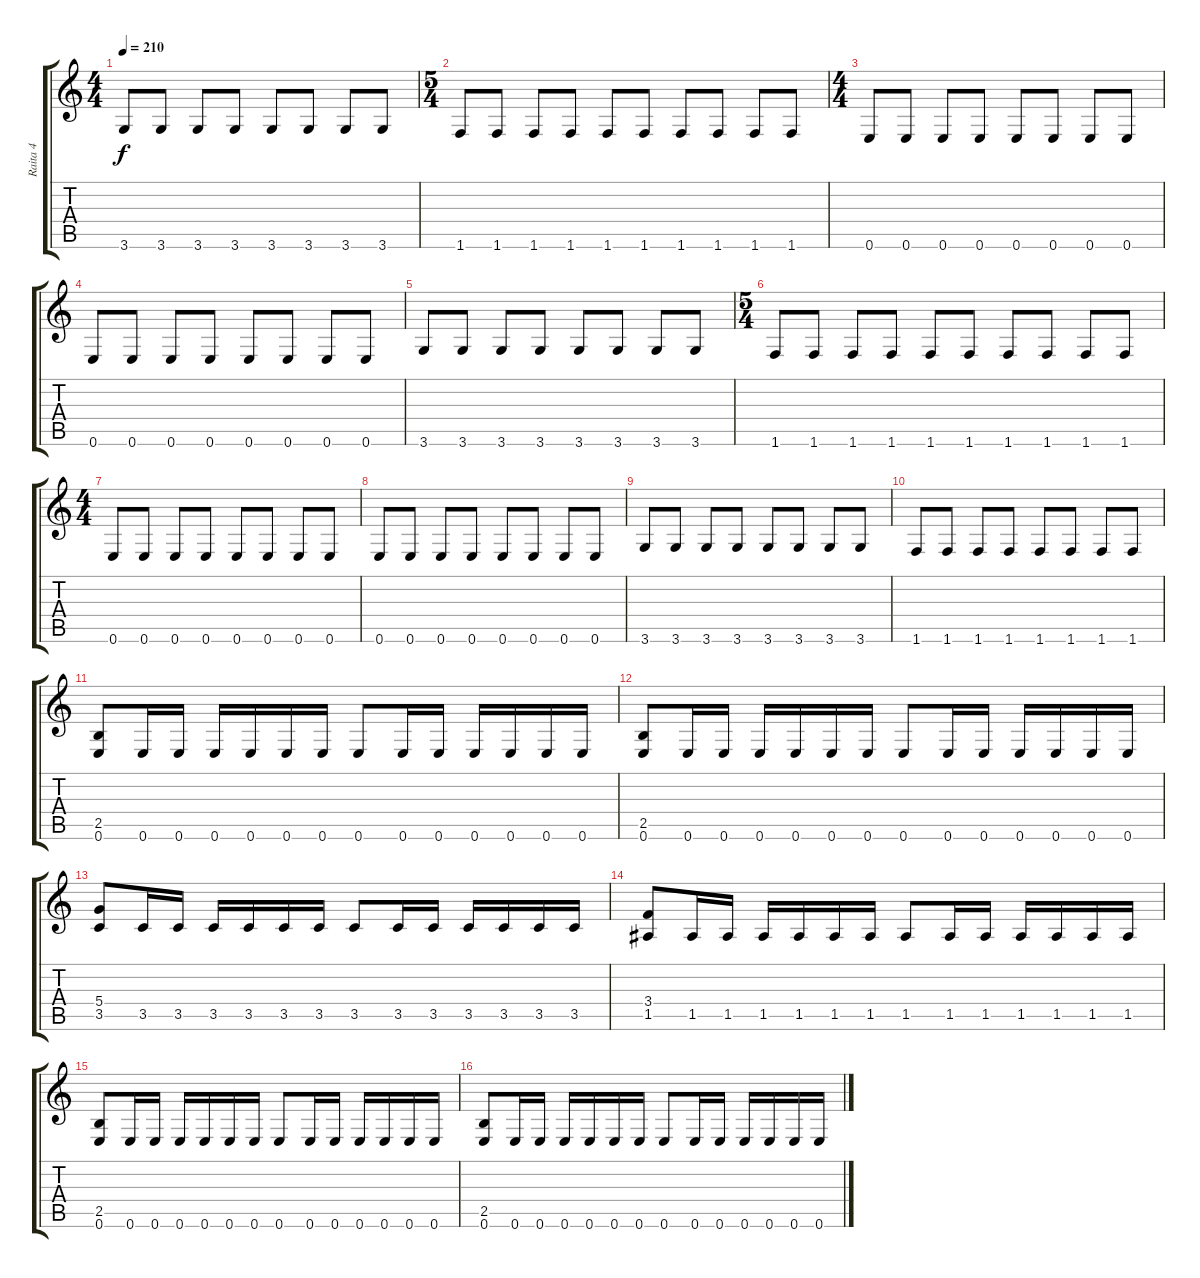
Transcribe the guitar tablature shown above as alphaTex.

\track ("Raita 4" "Raita 4") {instrument distortionguitar}
\staff {score tabs}
\tuning (E4 B3 G3 D3 A2 E2) {hide}
\ts (4 4)
\tempo 210
\clef g2
\ks c
3.6.8{dy f} 3.6.8 3.6.8 3.6.8 3.6.8 3.6.8 3.6.8 3.6.8 |
\ts (5 4)
1.6.8 1.6.8 1.6.8 1.6.8 1.6.8 1.6.8 1.6.8 1.6.8 1.6.8 1.6.8 |
\ts (4 4)
0.6.8{volume 7} 0.6.8 0.6.8 0.6.8 0.6.8 0.6.8 0.6.8 0.6.8 |
0.6.8 0.6.8 0.6.8 0.6.8 0.6.8 0.6.8 0.6.8 0.6.8 |
3.6.8 3.6.8 3.6.8 3.6.8 3.6.8 3.6.8 3.6.8 3.6.8 |
\ts (5 4)
1.6.8 1.6.8 1.6.8 1.6.8 1.6.8 1.6.8 1.6.8 1.6.8 1.6.8 1.6.8 |
\ts (4 4)
0.6.8 0.6.8 0.6.8 0.6.8 0.6.8 0.6.8 0.6.8 0.6.8 |
0.6.8 0.6.8 0.6.8 0.6.8 0.6.8 0.6.8 0.6.8 0.6.8 |
3.6.8 3.6.8 3.6.8 3.6.8 3.6.8 3.6.8 3.6.8 3.6.8 |
1.6.8 1.6.8 1.6.8 1.6.8 1.6.8 1.6.8 1.6.8 1.6.8 |
(2.5 0.6).8{volume 9} 0.6.16 0.6.16 0.6.16 0.6.16 0.6.16 0.6.16 0.6.8 0.6.16 0.6.16 0.6.16 0.6.16 0.6.16 0.6.16 |
(2.5 0.6).8 0.6.16 0.6.16 0.6.16 0.6.16 0.6.16 0.6.16 0.6.8 0.6.16 0.6.16 0.6.16 0.6.16 0.6.16 0.6.16 |
(5.4 3.5).8 3.5.16 3.5.16 3.5.16 3.5.16 3.5.16 3.5.16 3.5.8 3.5.16 3.5.16 3.5.16 3.5.16 3.5.16 3.5.16 |
(3.4 1.5).8 1.5.16 1.5.16 1.5.16 1.5.16 1.5.16 1.5.16 1.5.8 1.5.16 1.5.16 1.5.16 1.5.16 1.5.16 1.5.16 |
(2.5 0.6).8 0.6.16 0.6.16 0.6.16 0.6.16 0.6.16 0.6.16 0.6.8 0.6.16 0.6.16 0.6.16 0.6.16 0.6.16 0.6.16 |
(2.5 0.6).8 0.6.16 0.6.16 0.6.16 0.6.16 0.6.16 0.6.16 0.6.8 0.6.16 0.6.16 0.6.16 0.6.16 0.6.16 0.6.16
